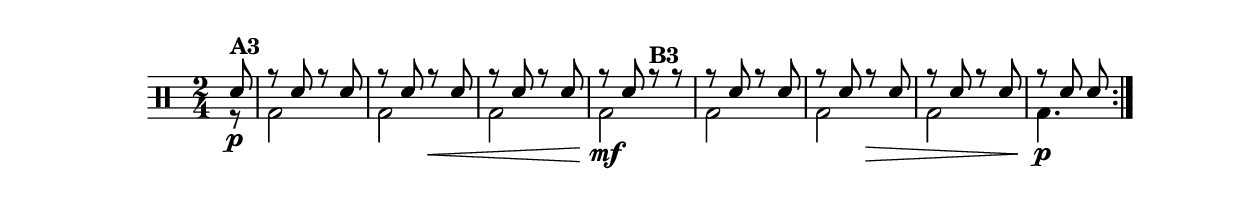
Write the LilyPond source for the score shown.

%-*- coding: utf-8 -*-

\version "2.14.2"

%\header {title = "variacoes sobre ciranda cirandinha - variacao 3"}

\drums {

\override Score.BarNumber #'transparent = ##t
\override Staff.TimeSignature #'style = #'()
\time 2/4 
\partial 8*1

\context DrumVoice = "1" { }
\context DrumVoice = "2" {  }

<<
{
\repeat volta 2 {
sn8^\markup {\column {\bold  {A3}}} 
r sn r sn
r sn r sn
r sn r sn
r sn r^\markup{\bold {B3}} r
r sn r sn
r sn r sn
r sn r sn
r sn sn 
}
}

\\
{
r8\p
bd2
<<bd { s4 s4\<}>>
bd2
bd\!\mf
bd
<<bd { s4 s4\>}>>
bd2
bd4.\!\p

}
>>
}

